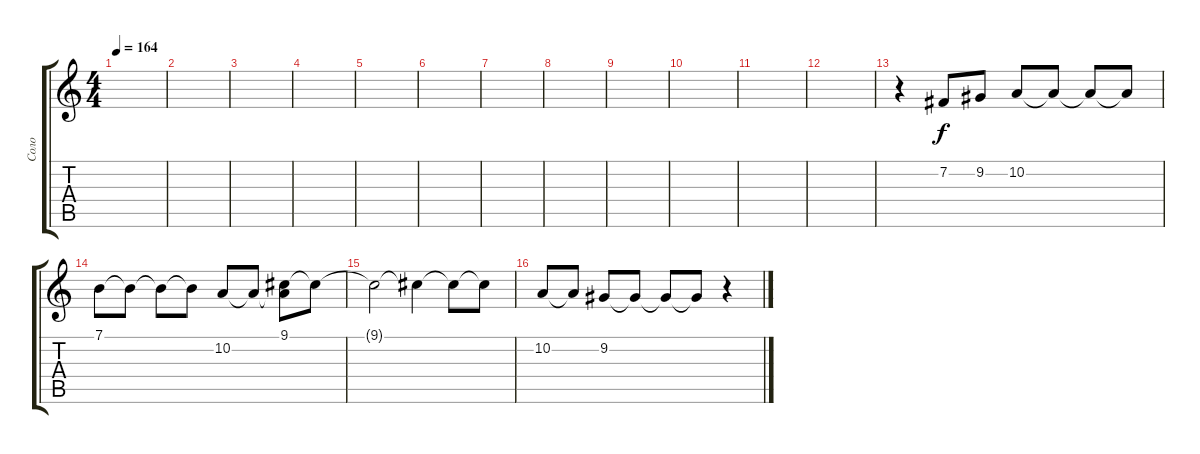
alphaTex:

\track ("Соло" "Соло") {instrument piccolo}
\staff {score tabs}
\tuning (E4 B3 G3 D3 A2 E2) {hide}
\ts (4 4)
\tempo 164
\clef g2
\ks c
|
|
|
|
|
|
|
|
|
|
|
|
r.4{volume 12} 7.2.8 9.2.8 10.2.8 10.2{t}.8 10.2{t}.8 10.2{t}.8 |
7.1.8 7.1{t}.8 7.1{t}.8 7.1{t}.8 10.2.8 10.2{t}.8 (9.1 10.2{t}).8 9.1{t}.8 |
9.1{t}.2 9.1{t}.4 9.1{t}.8 9.1{t}.8 |
10.2.8 10.2{t}.8 9.2.8 9.2{t}.8 9.2{t}.8 9.2{t}.8 r.4
